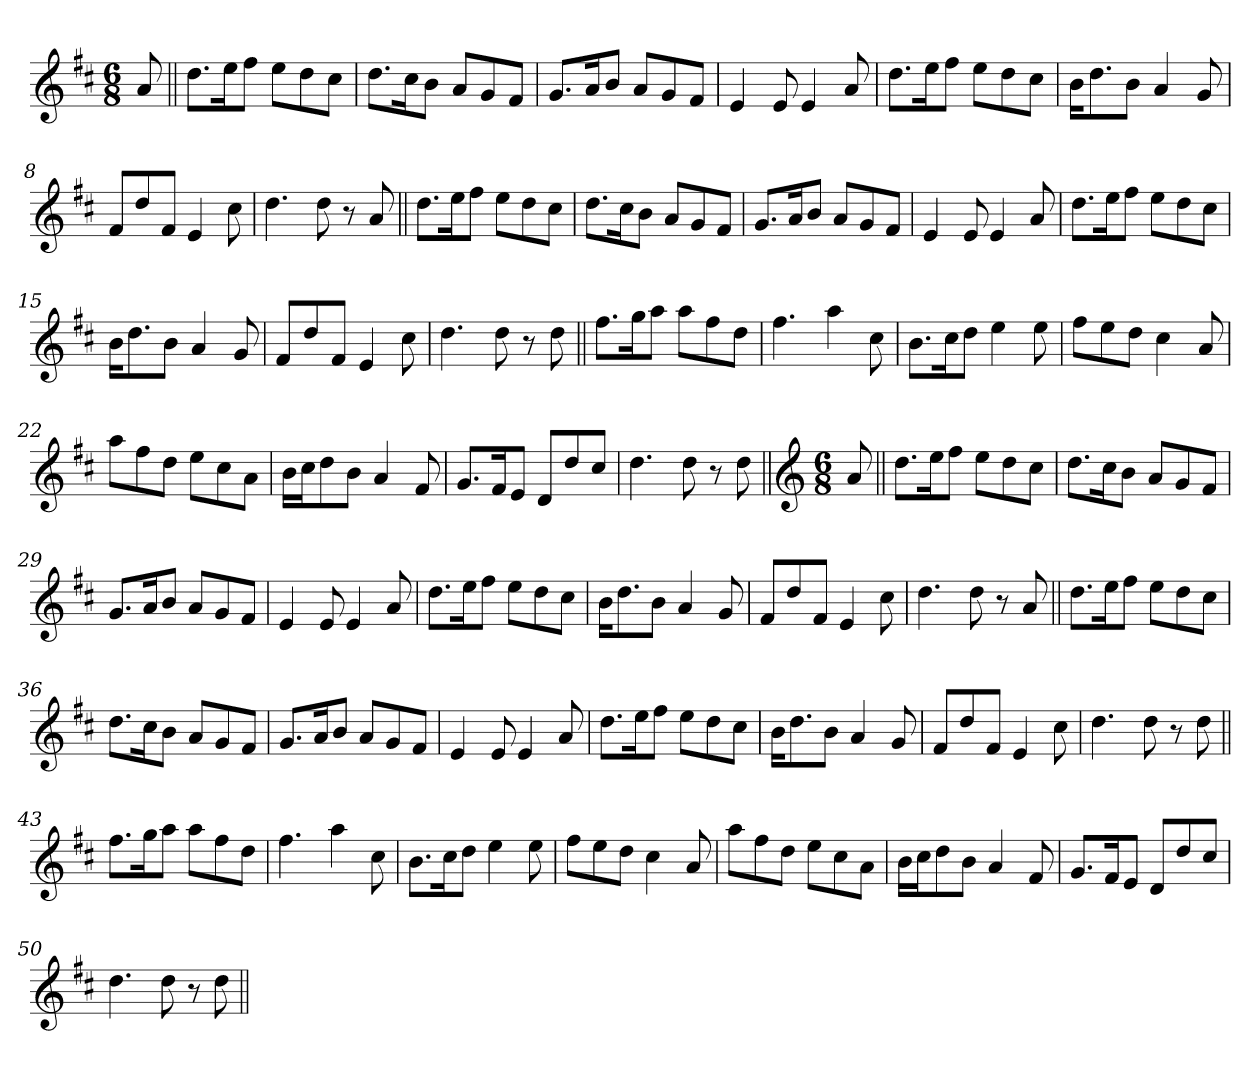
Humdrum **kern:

**kern
*part1
*staff1
*clefG2
*k[f#c#]
*D:
*M6/8
=1
8a/
=2||
8.dd\L
16ee\K
8ff#\J
8ee\L
8dd\
8cc#\J
=3
8.dd\L
16cc#\K
8b\J
8a/L
8g/
8f#/J
=4
8.g/L
16a/K
8b/J
8a/L
8g/
8f#/J
=5
4e/
8e/
4e/
8a/
=6
8.dd\L
16ee\K
8ff#\J
8ee\L
8dd\
8cc#\J
=7
16b\KL
8.dd\
8b\J
4a/
8g/
!!LO:LB:g=z
=8
8f#/L
8dd/
8f#/J
4e/
8cc#\
=9
4.dd\
8dd\
8r
8a/
=10||
8.dd\L
16ee\K
8ff#\J
8ee\L
8dd\
8cc#\J
=11
8.dd\L
16cc#\K
8b\J
8a/L
8g/
8f#/J
=12
8.g/L
16a/K
8b/J
8a/L
8g/
8f#/J
=13
4e/
8e/
4e/
8a/
!!LO:LB:g=z
=14
8.dd\L
16ee\K
8ff#\J
8ee\L
8dd\
8cc#\J
=15
16b\KL
8.dd\
8b\J
4a/
8g/
=16
8f#/L
8dd/
8f#/J
4e/
8cc#\
=17
4.dd\
8dd\
8r
8dd\
=18||
8.ff#\L
16gg\K
8aa\J
8aa\L
8ff#\
8dd\J
=19
4.ff#\
4aa\
8cc#\
=20
8.b\L
16cc#\K
8dd\J
4ee\
8ee\
!!LO:LB:g=z
=21
8ff#\L
8ee\
8dd\J
4cc#\
8a/
=22
8aa\L
8ff#\
8dd\J
8ee\L
8cc#\
8a\J
=23
16b\LL
16cc#\J
8dd\
8b\J
4a/
8f#/
=24
8.g/L
16f#/K
8e/J
8d/L
8dd/
8cc#/J
=25
4.dd\
8dd\
8r
8dd\
=26||
*clefG2
*M6/8
8a/
!!LO:LB:g=z
=27||
8.dd\L
16ee\K
8ff#\J
8ee\L
8dd\
8cc#\J
=28
8.dd\L
16cc#\K
8b\J
8a/L
8g/
8f#/J
=29
8.g/L
16a/K
8b/J
8a/L
8g/
8f#/J
=30
4e/
8e/
4e/
8a/
=31
8.dd\L
16ee\K
8ff#\J
8ee\L
8dd\
8cc#\J
=32
16b\KL
8.dd\
8b\J
4a/
8g/
!!LO:LB:g=z
=33
8f#/L
8dd/
8f#/J
4e/
8cc#\
=34
4.dd\
8dd\
8r
8a/
=35||
8.dd\L
16ee\K
8ff#\J
8ee\L
8dd\
8cc#\J
=36
8.dd\L
16cc#\K
8b\J
8a/L
8g/
8f#/J
=37
8.g/L
16a/K
8b/J
8a/L
8g/
8f#/J
=38
4e/
8e/
4e/
8a/
!!LO:LB:g=z
=39
8.dd\L
16ee\K
8ff#\J
8ee\L
8dd\
8cc#\J
=40
16b\KL
8.dd\
8b\J
4a/
8g/
=41
8f#/L
8dd/
8f#/J
4e/
8cc#\
=42
4.dd\
8dd\
8r
8dd\
=43||
8.ff#\L
16gg\K
8aa\J
8aa\L
8ff#\
8dd\J
=44
4.ff#\
4aa\
8cc#\
=45
8.b\L
16cc#\K
8dd\J
4ee\
8ee\
!!LO:LB:g=z
=46
8ff#\L
8ee\
8dd\J
4cc#\
8a/
=47
8aa\L
8ff#\
8dd\J
8ee\L
8cc#\
8a\J
=48
16b\LL
16cc#\J
8dd\
8b\J
4a/
8f#/
=49
8.g/L
16f#/K
8e/J
8d/L
8dd/
8cc#/J
=50
4.dd\
8dd\
8r
8dd\
=||
*-
